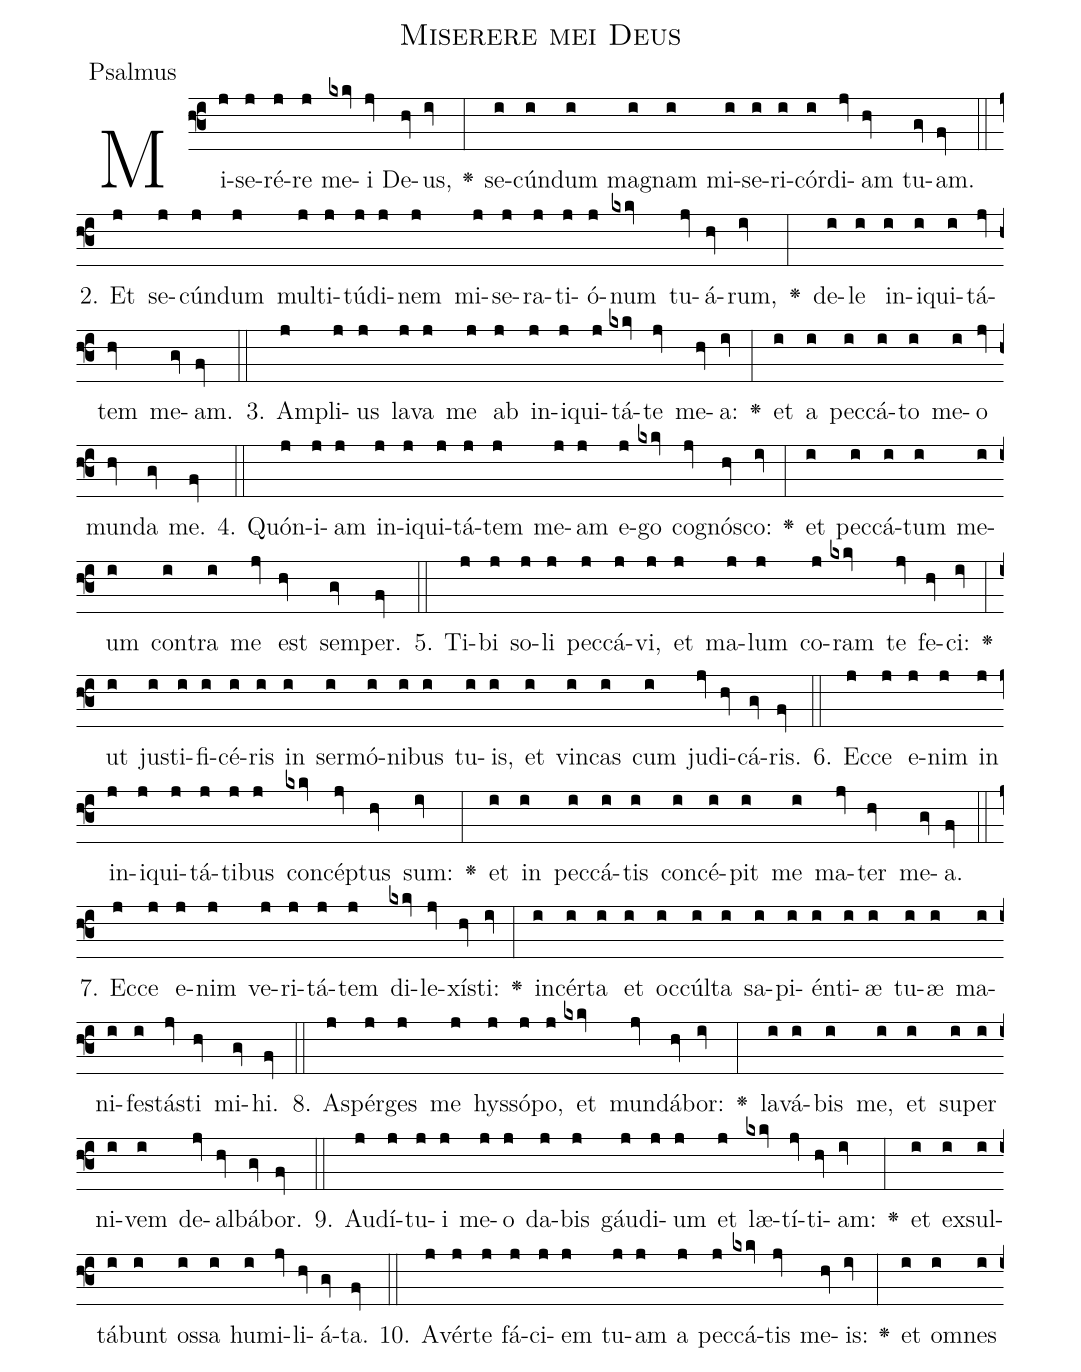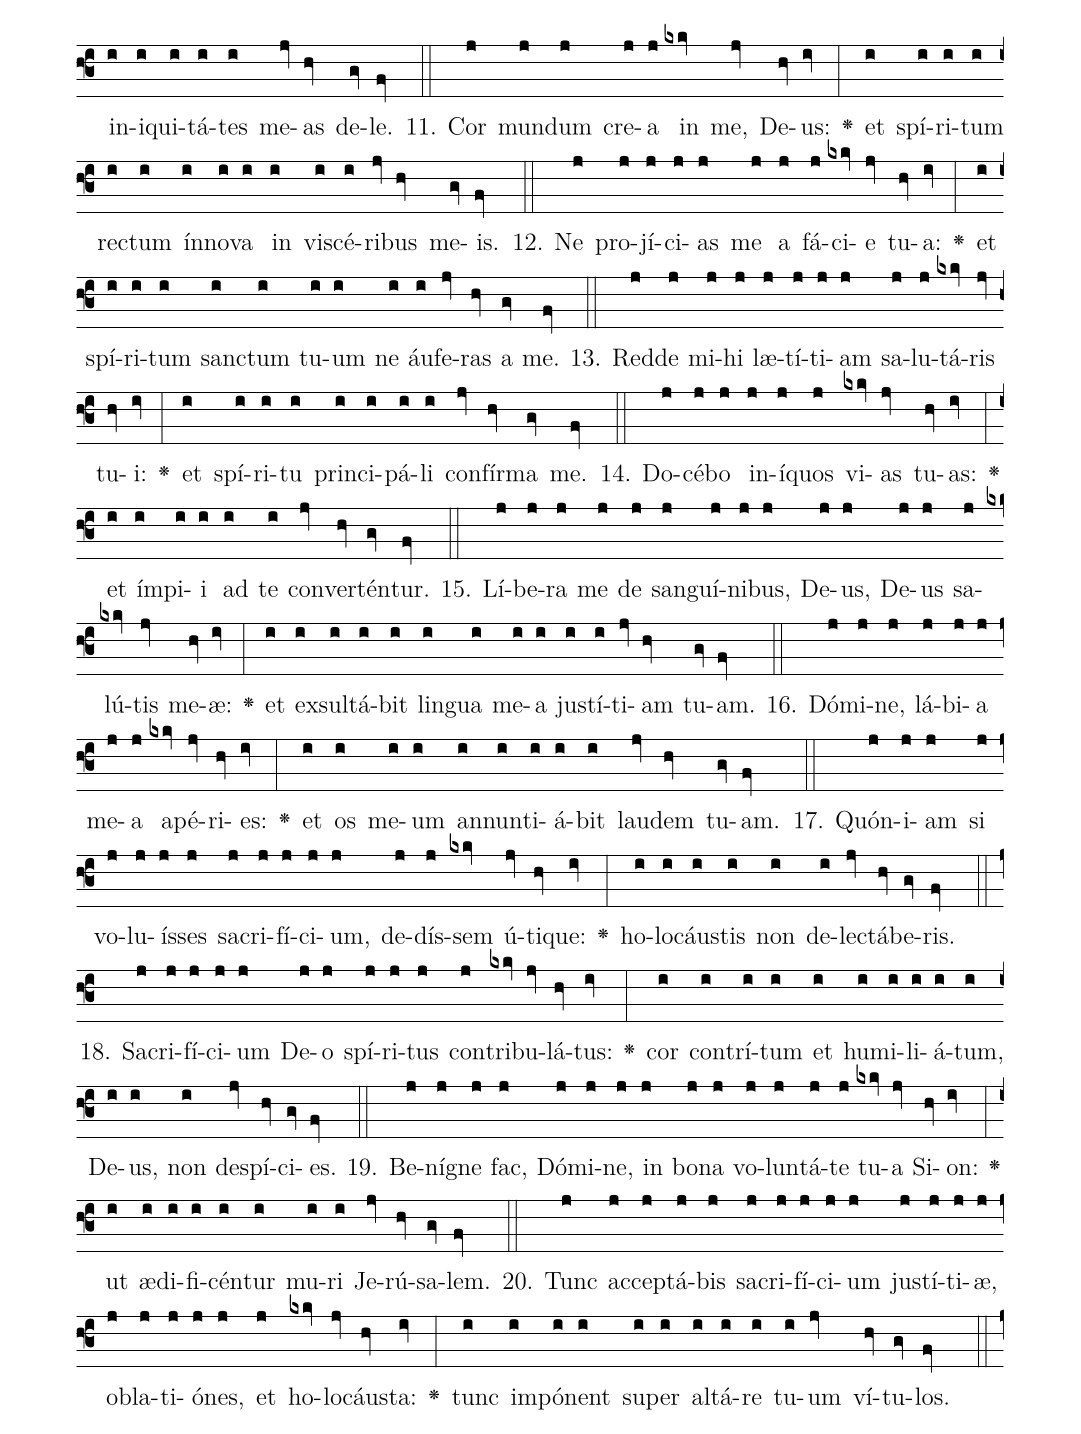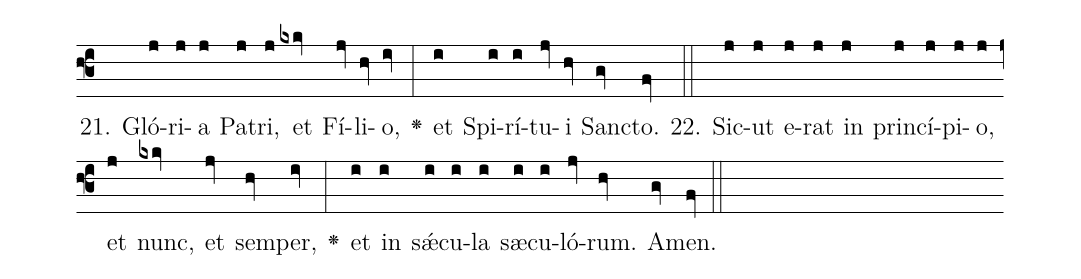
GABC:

name:Miserere mei Deus;
office-part:Psalmus;
%%
(f3)Mi(j)se(j)ré(j)re(j) me(kxkv)i(jv) De(hv)us,(iv) <v>\greheightstar</v>(:) se(i)cún(i)dum(i) ma(i)gnam(i) mi(i)se(i)ri(i)cór(i)di(jv)am(hv) tu(gv)am.(fv) (::)
2. Et(j) se(j)cún(j)dum(j) mul(j)ti(j)tú(j)di(j)nem(j) mi(j)se(j)ra(j)ti(j)ó(j)num(kxkv) tu(jv)á(hv)rum,(iv) <v>\greheightstar</v>(:) de(i)le(i) in(i)i(i)qui(i)tá(jv)tem(hv) me(gv)am.(fv) (::)
3. Am(j)pli(j)us(j) la(j)va(j) me(j) ab(j) in(j)i(j)qui(j)tá(kxkv)te(jv) me(hv)a:(iv) <v>\greheightstar</v>(:) et(i) a(i) pec(i)cá(i)to(i) me(i)o(jv) mun(hv)da(gv) me.(fv) (::)
4. Quón(j)i(j)am(j) in(j)i(j)qui(j)tá(j)tem(j) me(j)am(j) e(j)go(kxkv) co(jv)gnós(hv)co:(iv) <v>\greheightstar</v>(:) et(i) pec(i)cá(i)tum(i) me(i)um(i) con(i)tra(i) me(jv) est(hv) sem(gv)per.(fv) (::)
5. Ti(j)bi(j) so(j)li(j) pec(j)cá(j)vi,(j) et(j) ma(j)lum(j) co(j)ram(kxkv) te(jv) fe(hv)ci:(iv) <v>\greheightstar</v>(:) ut(i) jus(i)ti(i)fi(i)cé(i)ris(i) in(i) ser(i)mó(i)ni(i)bus(i) tu(i)is,(i) et(i) vin(i)cas(i) cum(i) ju(jv)di(hv)cá(gv)ris.(fv) (::)
6. Ec(j)ce(j) e(j)nim(j) in(j) in(j)i(j)qui(j)tá(j)ti(j)bus(j) con(kxkv)cép(jv)tus(hv) sum:(iv) <v>\greheightstar</v>(:) et(i) in(i) pec(i)cá(i)tis(i) con(i)cé(i)pit(i) me(i) ma(jv)ter(hv) me(gv)a.(fv) (::)
7. Ec(j)ce(j) e(j)nim(j) ve(j)ri(j)tá(j)tem(j) di(kxkv)le(jv)xís(hv)ti:(iv) <v>\greheightstar</v>(:) in(i)cér(i)ta(i) et(i) oc(i)cúl(i)ta(i) sa(i)pi(i)én(i)ti(i)æ(i) tu(i)æ(i) ma(i)ni(i)fes(i)tás(jv)ti(hv) mi(gv)hi.(fv) (::)
8. A(j)spér(j)ges(j) me(j) hys(j)só(j)po,(j) et(kxkv) mun(jv)dá(hv)bor:(iv) <v>\greheightstar</v>(:) la(i)vá(i)bis(i) me,(i) et(i) su(i)per(i) ni(i)vem(i) de(jv)al(hv)bá(gv)bor.(fv) (::)
9. Au(j)dí(j)tu(j)i(j) me(j)o(j) da(j)bis(j) gáu(j)di(j)um(j) et(j) læ(kxkv)tí(jv)ti(hv)am:(iv) <v>\greheightstar</v>(:) et(i) ex(i)sul(i)tá(i)bunt(i) os(i)sa(i) hu(i)mi(jv)li(hv)á(gv)ta.(fv) (::)
10. A(j)vér(j)te(j) fá(j)ci(j)em(j) tu(j)am(j) a(j) pec(j)cá(kxkv)tis(jv) me(hv)is:(iv) <v>\greheightstar</v>(:) et(i) om(i)nes(i) in(i)i(i)qui(i)tá(i)tes(i) me(jv)as(hv) de(gv)le.(fv) (::)
11. Cor(j) mun(j)dum(j) cre(j)a(j) in(kxkv) me,(jv) De(hv)us:(iv) <v>\greheightstar</v>(:) et(i) spí(i)ri(i)tum(i) rec(i)tum(i) ín(i)no(i)va(i) in(i) vi(i)scé(i)ri(jv)bus(hv) me(gv)is.(fv) (::)
12. Ne(j) pro(j)jí(j)ci(j)as(j) me(j) a(j) fá(j)ci(kxkv)e(jv) tu(hv)a:(iv) <v>\greheightstar</v>(:) et(i) spí(i)ri(i)tum(i) sanc(i)tum(i) tu(i)um(i) ne(i) áu(i)fe(jv)ras(hv) a(gv) me.(fv) (::)
13. Red(j)de(j) mi(j)hi(j) læ(j)tí(j)ti(j)am(j) sa(j)lu(j)tá(kxkv)ris(jv) tu(hv)i:(iv) <v>\greheightstar</v>(:) et(i) spí(i)ri(i)tu(i) prin(i)ci(i)pá(i)li(i) con(jv)fír(hv)ma(gv) me.(fv) (::)
14. Do(j)cé(j)bo(j) in(j)í(j)quos(j) vi(kxkv)as(jv) tu(hv)as:(iv) <v>\greheightstar</v>(:) et(i) ím(i)pi(i)i(i) ad(i) te(i) con(jv)ver(hv)tén(gv)tur.(fv) (::)
15. Lí(j)be(j)ra(j) me(j) de(j) san(j)guí(j)ni(j)bus,(j) De(j)us,(j) De(j)us(j) sa(j)lú(kxkv)tis(jv) me(hv)æ:(iv) <v>\greheightstar</v>(:) et(i) ex(i)sul(i)tá(i)bit(i) lin(i)gua(i) me(i)a(i) jus(i)tí(i)ti(jv)am(hv) tu(gv)am.(fv) (::)
16. Dó(j)mi(j)ne,(j) lá(j)bi(j)a(j) me(j)a(j) a(kxkv)pé(jv)ri(hv)es:(iv) <v>\greheightstar</v>(:) et(i) os(i) me(i)um(i) an(i)nun(i)ti(i)á(i)bit(i) lau(jv)dem(hv) tu(gv)am.(fv) (::)
17. Quón(j)i(j)am(j) si(j) vo(j)lu(j)ís(j)ses(j) sa(j)cri(j)fí(j)ci(j)um,(j) de(j)dís(j)sem(kxkv) ú(jv)ti(hv)que:(iv) <v>\greheightstar</v>(:) ho(i)lo(i)cáus(i)tis(i) non(i) de(i)lec(jv)tá(hv)be(gv)ris.(fv) (::)
18. Sa(j)cri(j)fí(j)ci(j)um(j) De(j)o(j) spí(j)ri(j)tus(j) con(j)tri(kxkv)bu(jv)lá(hv)tus:(iv) <v>\greheightstar</v>(:) cor(i) con(i)trí(i)tum(i) et(i) hu(i)mi(i)li(i)á(i)tum,(i) De(i)us,(i) non(i) de(jv)spí(hv)ci(gv)es.(fv) (::)
19. Be(j)ní(j)gne(j) fac,(j) Dó(j)mi(j)ne,(j) in(j) bo(j)na(j) vo(j)lun(j)tá(j)te(j) tu(kxkv)a(jv) Si(hv)on:(iv) <v>\greheightstar</v>(:) ut(i) æ(i)di(i)fi(i)cén(i)tur(i) mu(i)ri(i) Je(jv)rú(hv)sa(gv)lem.(fv) (::)
20. Tunc(j) ac(j)cep(j)tá(j)bis(j) sa(j)cri(j)fí(j)ci(j)um(j) jus(j)tí(j)ti(j)æ,(j) ob(j)la(j)ti(j)ó(j)nes,(j) et(j) ho(kxkv)lo(jv)cáus(hv)ta:(iv) <v>\greheightstar</v>(:) tunc(i) im(i)pó(i)nent(i) su(i)per(i) al(i)tá(i)re(i) tu(i)um(jv) ví(hv)tu(gv)los.(fv) (::)
21. Gló(j)ri(j)a(j) Pa(j)tri,(j) et(kxkv) Fí(jv)li(hv)o,(iv) <v>\greheightstar</v>(:) et(i) Spi(i)rí(i)tu(jv)i(hv) Sanc(gv)to.(fv) (::)
22. Sic(j)ut(j) e(j)rat(j) in(j) prin(j)cí(j)pi(j)o,(j) et(j) nunc,(kxkv) et(jv) sem(hv)per,(iv) <v>\greheightstar</v>(:) et(i) in(i) sǽ(i)cu(i)la(i) sæ(i)cu(i)ló(jv)rum.(hv) A(gv)men.(fv) (::)
